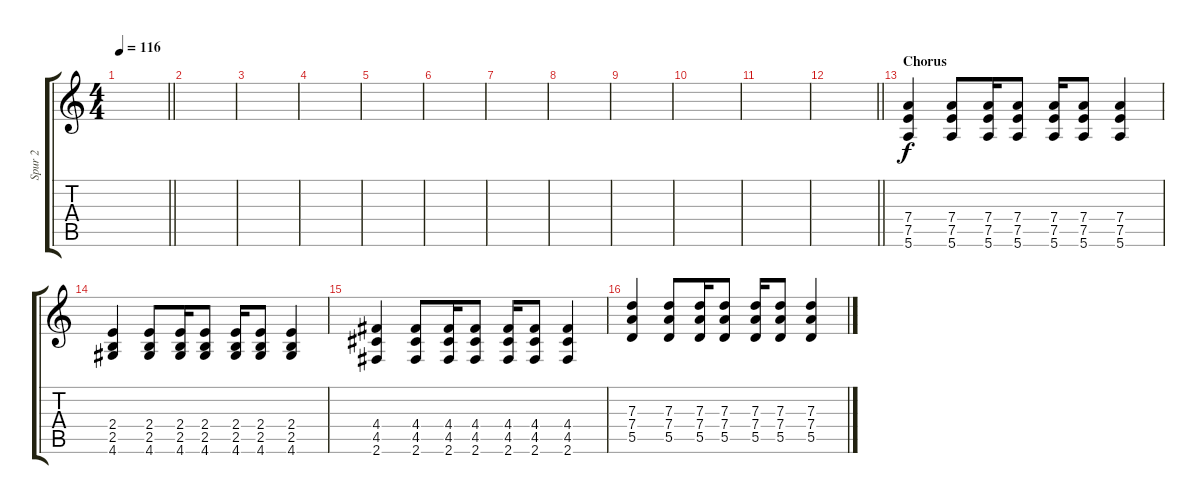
\track ("Spur 2" "Spur 2") {instrument overdrivenguitar}
\staff {score tabs}
\tuning (E4 B3 G3 D3 A2 E2) {hide}
\ts (4 4)
\tempo 116
\clef g2
\barLineRight lightlight
\ks c
|
|
|
|
|
|
|
|
|
|
|
\barLineRight lightlight
|
\section ("" "Chorus")
(7.4 7.5 5.6).4 (7.4 7.5 5.6).8 (7.4 7.5 5.6).16 (7.4 7.5 5.6).8 (7.4 7.5 5.6).16 (7.4 7.5 5.6).8 (7.4 7.5 5.6).4 |
(2.4 2.5 4.6).4 (2.4 2.5 4.6).8 (2.4 2.5 4.6).16 (2.4 2.5 4.6).8 (2.4 2.5 4.6).16 (2.4 2.5 4.6).8 (2.4 2.5 4.6).4 |
(4.4 4.5 2.6).4 (4.4 4.5 2.6).8 (4.4 4.5 2.6).16 (4.4 4.5 2.6).8 (4.4 4.5 2.6).16 (4.4 4.5 2.6).8 (4.4 4.5 2.6).4 |
(7.3 7.4 5.5).4 (7.3 7.4 5.5).8 (7.3 7.4 5.5).16 (7.3 7.4 5.5).8 (7.3 7.4 5.5).16 (7.3 7.4 5.5).8 (7.3 7.4 5.5).4
